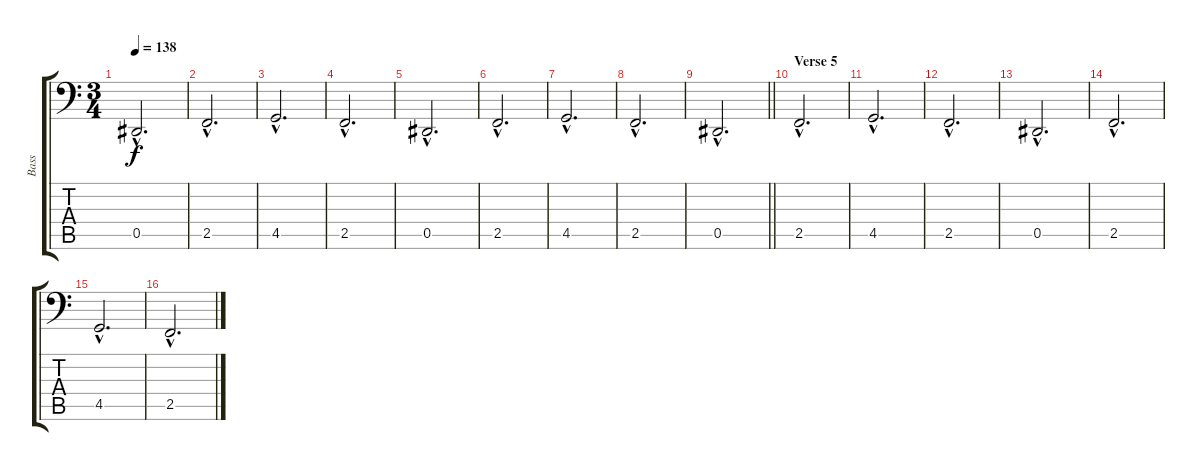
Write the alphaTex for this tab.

\track ("Bass" "Bass") {instrument electricbassfinger}
\staff {score tabs}
\tuning (B2 Gb2 Db2 Ab1 Eb1 Bb0) {hide}
\ts (3 4)
\tempo 138
\clef f4
\ks c
0.5{hac}.2{d dy f} |
2.5{hac}.2{d} |
4.5{hac}.2{d} |
2.5{hac}.2{d} |
0.5{hac}.2{d} |
2.5{hac}.2{d} |
4.5{hac}.2{d} |
2.5{hac}.2{d} |
\barLineRight lightlight
0.5{hac}.2{d} |
\section ("" "Verse 5")
2.5{hac}.2{d} |
4.5{hac}.2{d} |
2.5{hac}.2{d} |
0.5{hac}.2{d} |
2.5{hac}.2{d} |
4.5{hac}.2{d} |
2.5{hac}.2{d}
